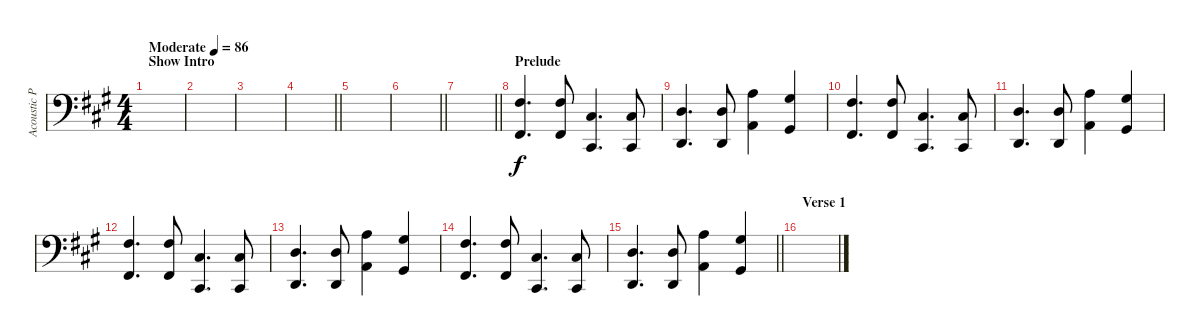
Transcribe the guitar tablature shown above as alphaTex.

\track ("Acoustic Piano (Staff 2)" "Acoustic P") {instrument acousticgrandpiano}
\staff {score}
\tuning (E4 B3 G3 D3 A2 E2 B1) {hide}
\ts (4 4)
\section ("" "Show Intro")
\tempo (86 "Moderate")
\clef f4
\ks a
|
|
|
\barLineRight lightlight
|
\section ("" "")
|
\barLineRight lightlight
|
\section ("" "")
\barLineRight lightlight
|
\section ("" "Prelude")
(4.4 2.6).4{d} (4.4 2.6).8 (4.5 2.7).4{d} (4.5 2.7).8 |
(0.4 3.7).4{d} (0.4 3.7).8 (2.3 0.5).4 (1.3 4.6).4 |
(4.4 2.6).4{d} (4.4 2.6).8 (4.5 2.7).4{d} (4.5 2.7).8 |
(0.4 3.7).4{d} (0.4 3.7).8 (2.3 0.5).4 (1.3 4.6).4 |
(4.4 2.6).4{d} (4.4 2.6).8 (4.5 2.7).4{d} (4.5 2.7).8 |
(0.4 3.7).4{d} (0.4 3.7).8 (2.3 0.5).4 (1.3 4.6).4 |
(4.4 2.6).4{d} (4.4 2.6).8 (4.5 2.7).4{d} (4.5 2.7).8 |
\barLineRight lightlight
(0.4 3.7).4{d} (0.4 3.7).8 (2.3 0.5).4 (1.3 4.6).4 |
\section ("" "Verse 1")
